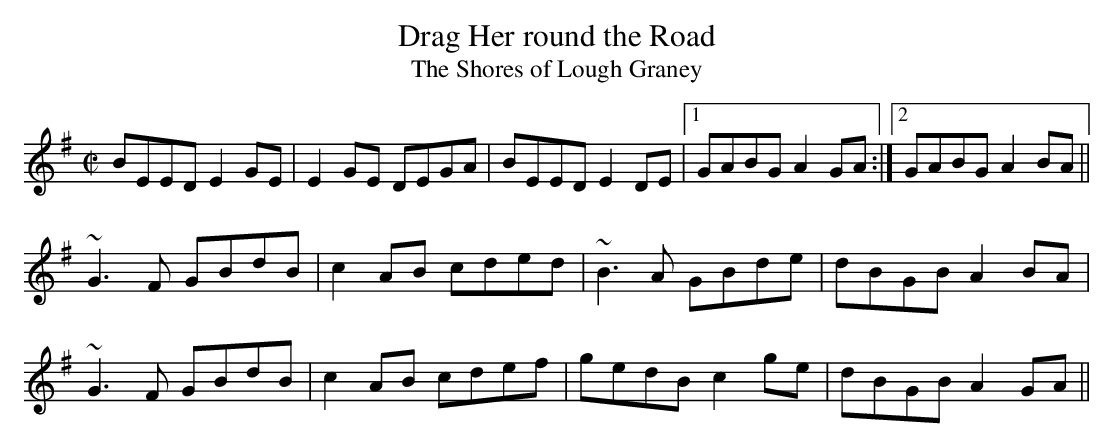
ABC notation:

X:1
T:Drag Her round the Road
T:Shores of Lough Graney, The
M:C|
K:Em
BEED E2GE|E2GE DEGA|BEED E2DE|1 GABG A2GA:|2 GABG A2BA||
~G3F GBdB|c2AB cded|~B3A GBde|dBGB A2BA|
~G3F GBdB|c2AB cdef|gedB c2ge|dBGB A2GA||
"variations"
